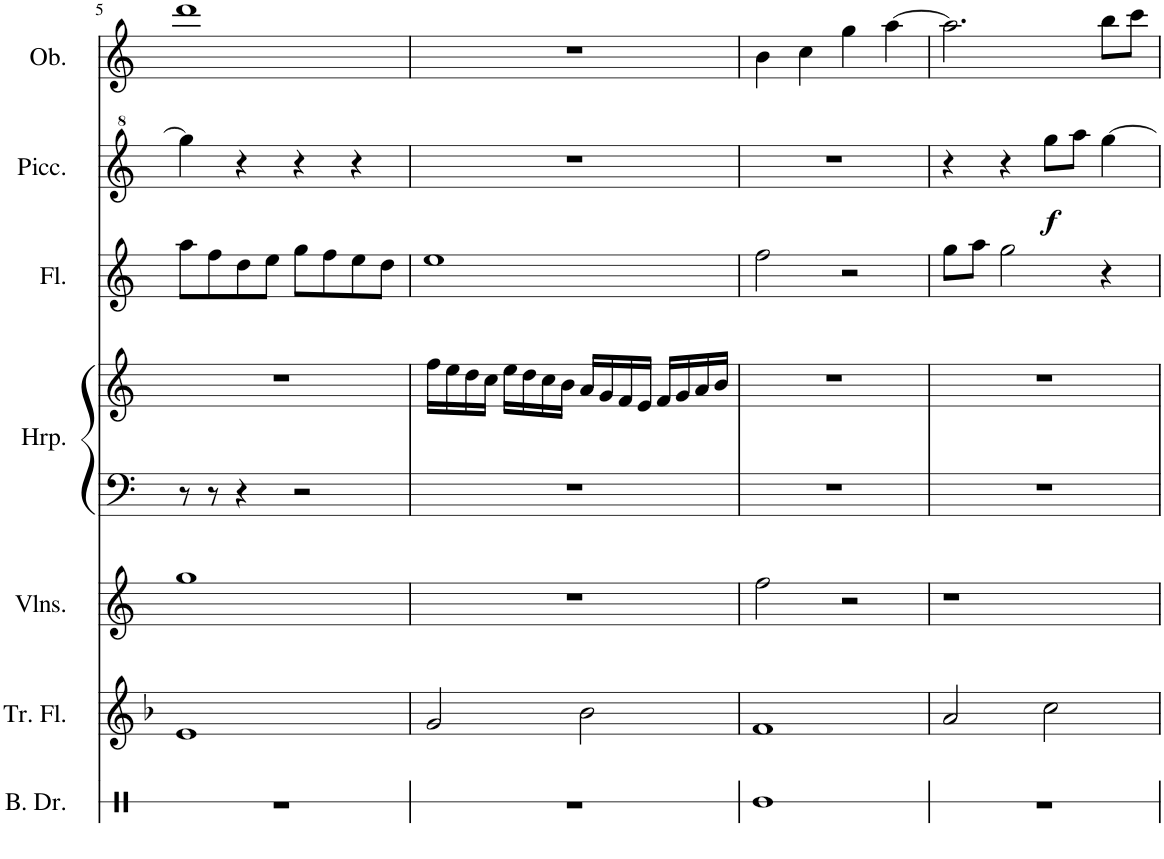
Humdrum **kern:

**kern	**kern	**kern	**kern	**kern	**kern	**kern	**dynam	**kern
*part7	*part6	*part5	*part4	*part4	*part3	*part2	*part2	*part1
*staff8	*staff7	*staff6	*staff5	*staff4	*staff3	*staff2	*staff2	*staff1
*I"Bass Drum	*I"Treble Flute	*I"Violins	*I"Harp	*	*I"Flute	*I"Piccolo	*	*I"Oboe
*I'B. Dr.	*I'Tr. Fl.	*I'Vlns.	*I'Hrp.	*	*I'Fl.	*I'Picc.	*	*I'Ob.
!!LO:PB:g=z
*clefX	*clefG2	*clefG2	*clefF4	*clefG2	*clefG2	*clefG^2	*	*clefG2
*	*Trd-7c-12	*	*	*	*	*Trd-7c-12	*	*
*k[]	*k[b-]	*k[]	*k[]	*k[]	*k[]	*k[]	*	*k[]
*M4/4	*M4/4	*M4/4	*M4/4	*M4/4	*M4/4	*M4/4	*	*M4/4
=5	=5	=5	=5	=5	=5	=5	=5	=5
1r	1e	1gg	8r	1r	8aa\L	4ggg\]	.	1ddd
.	.	.	8r	.	8ff\	.	.	.
.	.	.	4r	.	8dd\	4r	.	.
.	.	.	.	.	8ee\J	.	.	.
.	.	.	2r	.	8gg\L	4r	.	.
.	.	.	.	.	8ff\	.	.	.
.	.	.	.	.	8ee\	4r	.	.
.	.	.	.	.	8dd\J	.	.	.
=6	=6	=6	=6	=6	=6	=6	=6	=6
1r	2g/	1r	1r	16ff\LL	1ee	1r	.	1r
.	.	.	.	16ee\	.	.	.	.
.	.	.	.	16dd\	.	.	.	.
.	.	.	.	16cc\JJ	.	.	.	.
.	.	.	.	16ee\LL	.	.	.	.
.	.	.	.	16dd\	.	.	.	.
.	.	.	.	16cc\	.	.	.	.
.	.	.	.	16b\JJ	.	.	.	.
.	2b-\	.	.	16a/LL	.	.	.	.
.	.	.	.	16g/	.	.	.	.
.	.	.	.	16f/	.	.	.	.
.	.	.	.	16e/JJ	.	.	.	.
.	.	.	.	16f/LL	.	.	.	.
.	.	.	.	16g/	.	.	.	.
.	.	.	.	16a/	.	.	.	.
.	.	.	.	16b/JJ	.	.	.	.
=7	=7	=7	=7	=7	=7	=7	=7	=7
1Re	1f	2ff\	1r	1r	2ff\	1r	.	4b\
.	.	.	.	.	.	.	.	4cc\
.	.	2r	.	.	2r	.	.	4gg\
.	.	.	.	.	.	.	.	[4aa\
=8	=8	=8	=8	=8	=8	=8	=8	=8
1r	2a/	1r	1r	1r	8gg\L	4r	.	2.aa\]
.	.	.	.	.	8aa\J	.	.	.
.	.	.	.	.	2gg\	4r	.	.
!	!	!	!	!	!	!	!LO:DY:b	!
.	2cc\	.	.	.	.	8ggg\L	f	.
.	.	.	.	.	.	8aaa\J	.	.
.	.	.	.	.	4r	[4ggg\	.	8bb\L
.	.	.	.	.	.	.	.	8ccc\J
=	=	=	=	=	=	=	=	=
*-	*-	*-	*-	*-	*-	*-	*-	*-
